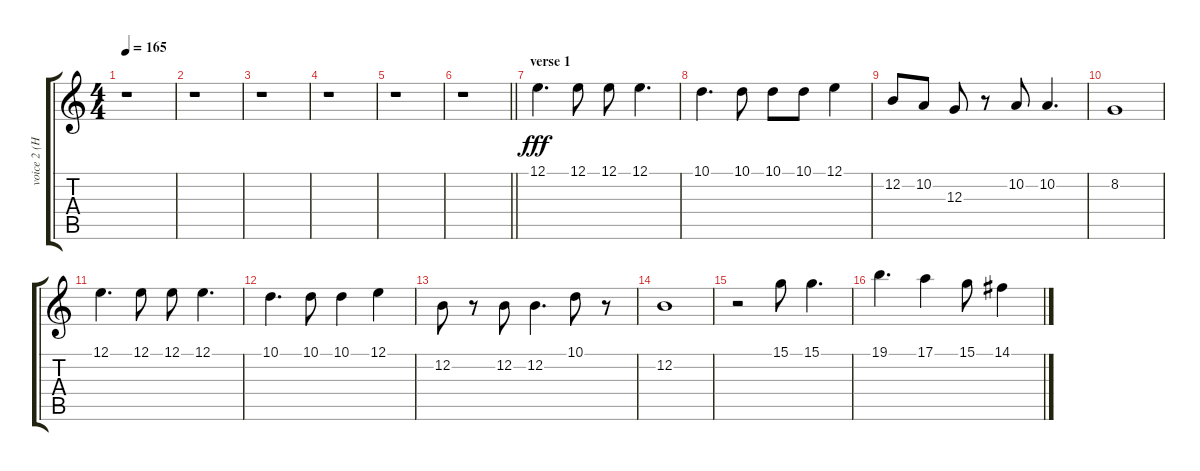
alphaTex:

\track ("voice 2 (Hughes)" "voice 2 (H") {instrument piccolo}
\staff {score tabs}
\tuning (E4 B3 G3 D3 A2 E2) {hide}
\ts (4 4)
\tempo 165
\clef g2
\ks c
r.1{dy fff} |
r.1 |
r.1 |
r.1 |
r.1 |
\barLineRight lightlight
r.1 |
\section ("" "verse 1")
12.1.4{d} 12.1.8 12.1.8 12.1.4{d} |
10.1.4{d} 10.1.8 10.1.8 10.1.8 12.1.4 |
12.2.8 10.2.8 12.3.8 r.8 10.2.8 10.2.4{d} |
8.2.1 |
12.1.4{d} 12.1.8 12.1.8 12.1.4{d} |
10.1.4{d} 10.1.8 10.1.4 12.1.4 |
12.2.8 r.8 12.2.8 12.2.4{d} 10.1.8 r.8 |
12.2.1 |
r.2 15.1.8 15.1.4{d} |
19.1.4{d} 17.1.4 15.1.8 14.1.4
